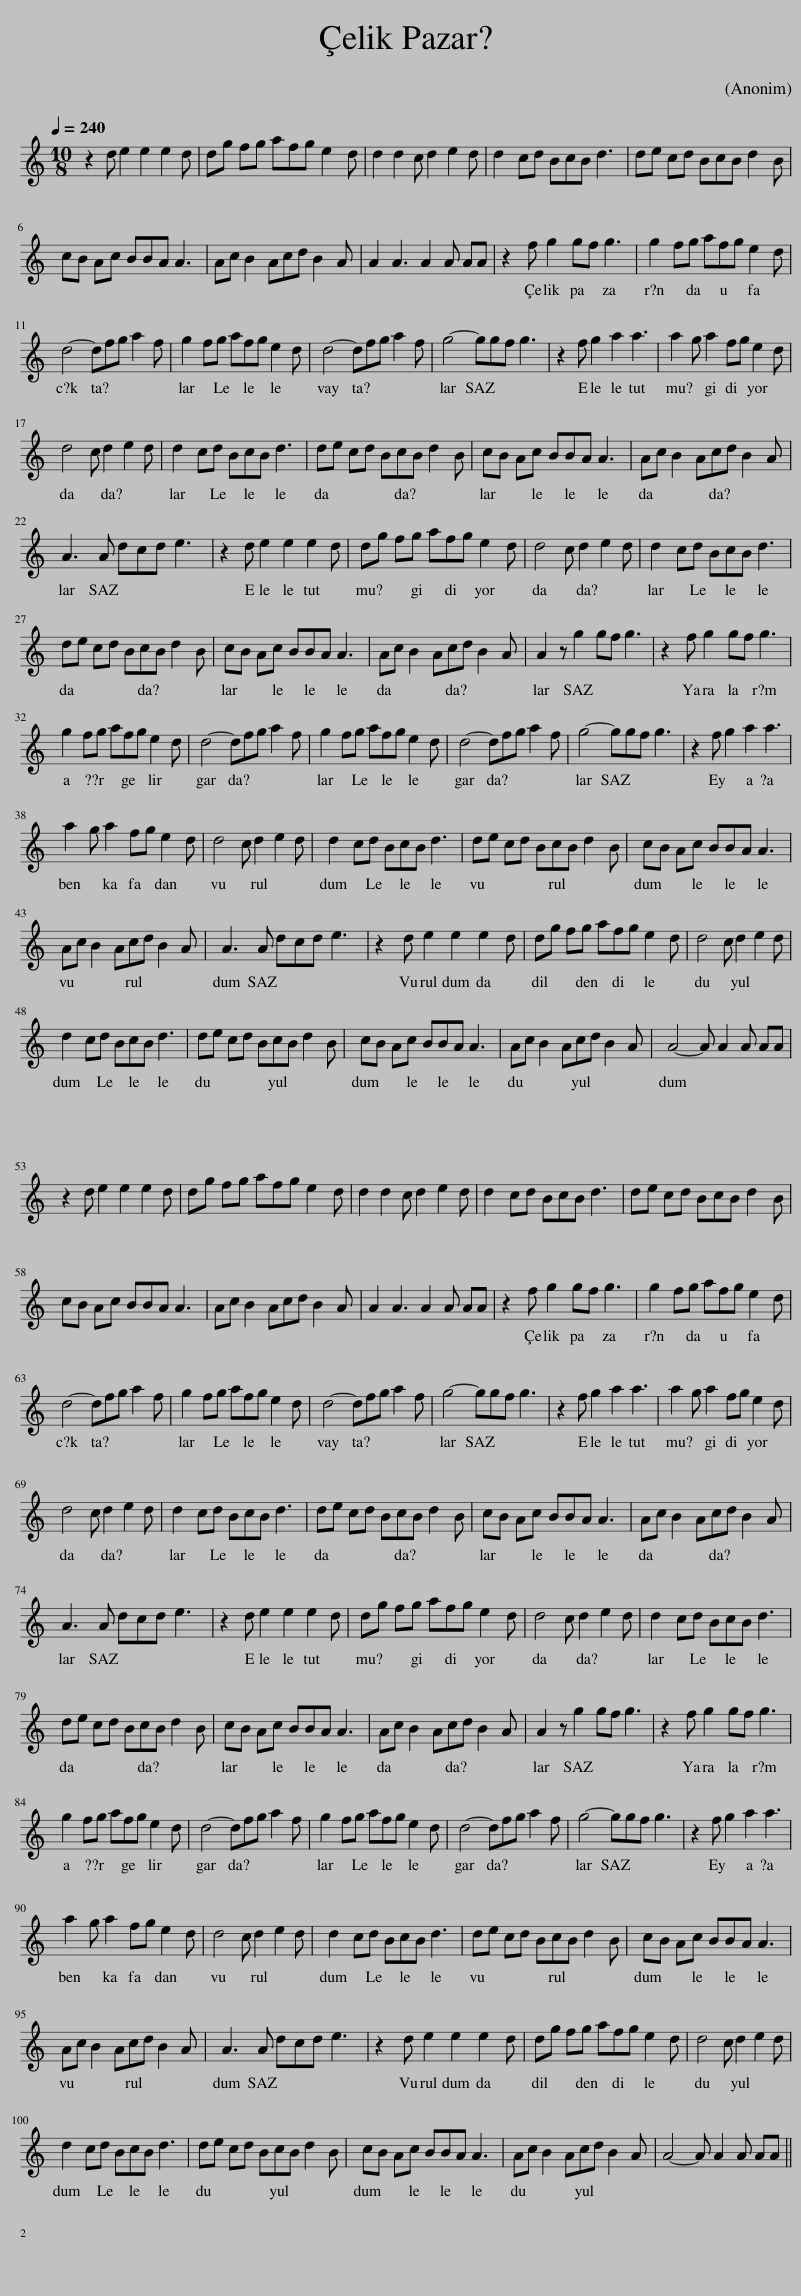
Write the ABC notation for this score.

X:1
L:1/8
Q:1/4=240
M:10/8
I:linebreak $
K:C
V:1 treble
V:1
 z2 d e2 e2 e2 d | dg fg afg e2 d | d2 d2 c d2 e2 d | d2 cd BcB d3 | de cd BcB d2 B |$ %5
 cB Ac BBA A3 | Ac B2 Acd B2 A | A2 A3 A2 A AA | z2 f g2 gf g3 | g2 fg afg e2 d |$ %10
 d4- dfg a2 f | g2 fg afg e2 d | d4- dfg a2 f | g4- ggf g3 | z2 f g2 a2 a3 | %15
 a2 g a2 fg e2 d |$ d4 c d2 e2 d | d2 cd BcB d3 | de cd BcB d2 B | cB Ac BBA A3 | %20
 Ac B2 Acd B2 A |$ A3 A dcd e3 | z2 d e2 e2 e2 d | dg fg afg e2 d | d4 c d2 e2 d | %25
 d2 cd BcB d3 |$ de cd BcB d2 B | cB Ac BBA A3 | Ac B2 Acd B2 A | A2 z g2 gf g3 | %30
 z2 f g2 gf g3 |$ g2 fg afg e2 d | d4- dfg a2 f | g2 fg afg e2 d | d4- dfg a2 f | %35
 g4- ggf g3 | z2 f g2 a2 a3 |$ a2 g a2 fg e2 d | d4 c d2 e2 d | d2 cd BcB d3 | %40
 de cd BcB d2 B | cB Ac BBA A3 |$ Ac B2 Acd B2 A | A3 A dcd e3 | z2 d e2 e2 e2 d | %45
 dg fg afg e2 d | d4 c d2 e2 d |$ d2 cd BcB d3 | de cd BcB d2 B | cB Ac BBA A3 | %50
 Ac B2 Acd B2 A | A4- A A2 A AA |$ z2 d e2 e2 e2 d | dg fg afg e2 d | d2 d2 c d2 e2 d | %55
 d2 cd BcB d3 | de cd BcB d2 B |$ cB Ac BBA A3 | Ac B2 Acd B2 A | A2 A3 A2 A AA | %60
 z2 f g2 gf g3 | g2 fg afg e2 d |$ d4- dfg a2 f | g2 fg afg e2 d | d4- dfg a2 f | %65
 g4- ggf g3 | z2 f g2 a2 a3 | a2 g a2 fg e2 d |$ d4 c d2 e2 d | d2 cd BcB d3 | %70
 de cd BcB d2 B | cB Ac BBA A3 | Ac B2 Acd B2 A |$ A3 A dcd e3 | z2 d e2 e2 e2 d | %75
 dg fg afg e2 d | d4 c d2 e2 d | d2 cd BcB d3 |$ de cd BcB d2 B | cB Ac BBA A3 | %80
 Ac B2 Acd B2 A | A2 z g2 gf g3 | z2 f g2 gf g3 |$ g2 fg afg e2 d | d4- dfg a2 f | %85
 g2 fg afg e2 d | d4- dfg a2 f | g4- ggf g3 | z2 f g2 a2 a3 |$ a2 g a2 fg e2 d | %90
 d4 c d2 e2 d | d2 cd BcB d3 | de cd BcB d2 B | cB Ac BBA A3 |$ Ac B2 Acd B2 A | %95
 A3 A dcd e3 | z2 d e2 e2 e2 d | dg fg afg e2 d | d4 c d2 e2 d |$ d2 cd BcB d3 | %100
 de cd BcB d2 B | cB Ac BBA A3 | Ac B2 Acd B2 A | A4- A A2 A AA || %104
